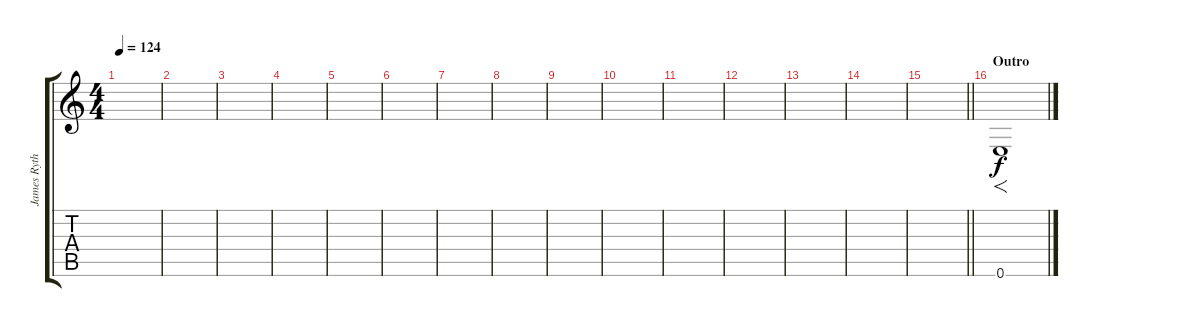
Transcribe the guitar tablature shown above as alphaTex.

\track ("James Ryth." "James Ryth") {instrument distortionguitar}
\staff {score tabs}
\tuning (E4 B3 G3 D3 A2 E2) {hide}
\ts (4 4)
\tempo 124
\clef g2
\ks c
|
|
|
|
|
|
|
|
|
|
|
|
|
|
\barLineRight lightlight
|
\section ("" "Outro")
0.6.1{f}
